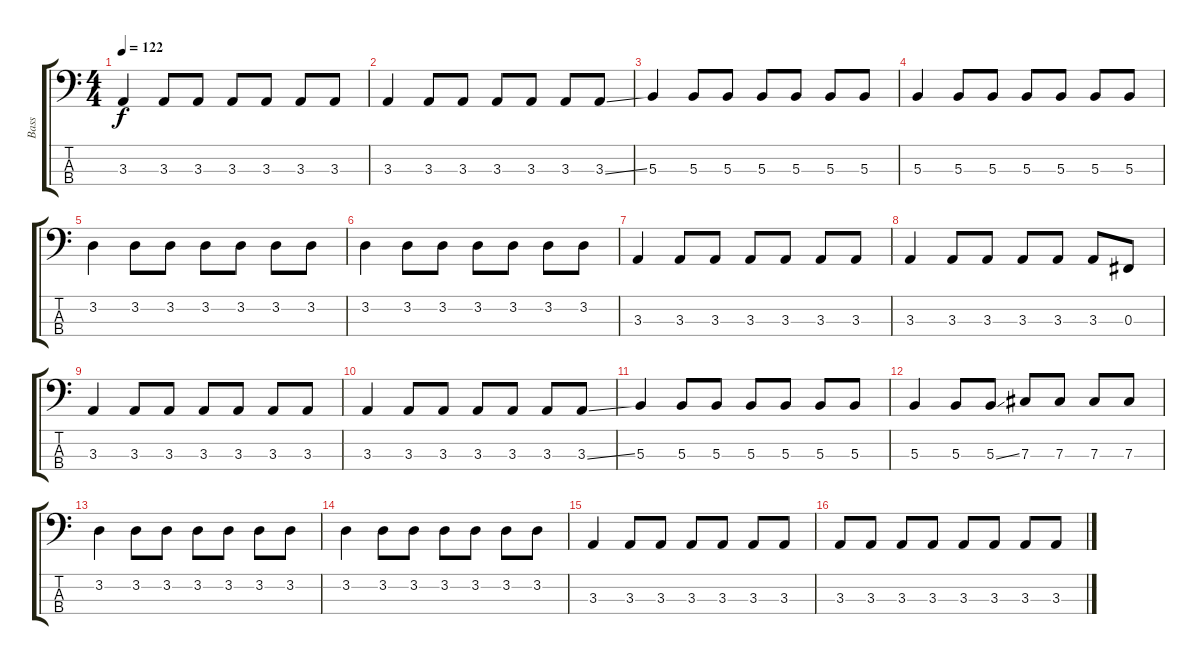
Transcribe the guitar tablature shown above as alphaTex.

\track ("Bass" "Bass") {instrument electricbassfinger}
\staff {score tabs}
\tuning (E2 B1 Gb1 Db1) {hide}
\ts (4 4)
\tempo 122
\clef f4
\ks c
3.3.4{dy f} 3.3.8 3.3.8 3.3.8 3.3.8 3.3.8 3.3.8 |
3.3.4 3.3.8 3.3.8 3.3.8 3.3.8 3.3.8 3.3{ss}.8 |
5.3.4 5.3.8 5.3.8 5.3.8 5.3.8 5.3.8 5.3.8 |
5.3.4 5.3.8 5.3.8 5.3.8 5.3.8 5.3.8 5.3.8 |
3.2.4 3.2.8 3.2.8 3.2.8 3.2.8 3.2.8 3.2.8 |
3.2.4 3.2.8 3.2.8 3.2.8 3.2.8 3.2.8 3.2.8 |
3.3.4 3.3.8 3.3.8 3.3.8 3.3.8 3.3.8 3.3.8 |
3.3.4 3.3.8 3.3.8 3.3.8 3.3.8 3.3.8 0.3.8 |
3.3.4 3.3.8 3.3.8 3.3.8 3.3.8 3.3.8 3.3.8 |
3.3.4 3.3.8 3.3.8 3.3.8 3.3.8 3.3.8 3.3{ss}.8 |
5.3.4 5.3.8 5.3.8 5.3.8 5.3.8 5.3.8 5.3.8 |
5.3.4 5.3.8 5.3{ss}.8 7.3.8 7.3.8 7.3.8 7.3.8 |
3.2.4 3.2.8 3.2.8 3.2.8 3.2.8 3.2.8 3.2.8 |
3.2.4 3.2.8 3.2.8 3.2.8 3.2.8 3.2.8 3.2.8 |
3.3.4 3.3.8 3.3.8 3.3.8 3.3.8 3.3.8 3.3.8 |
3.3.8 3.3.8 3.3.8 3.3.8 3.3.8 3.3.8 3.3.8 3.3.8
